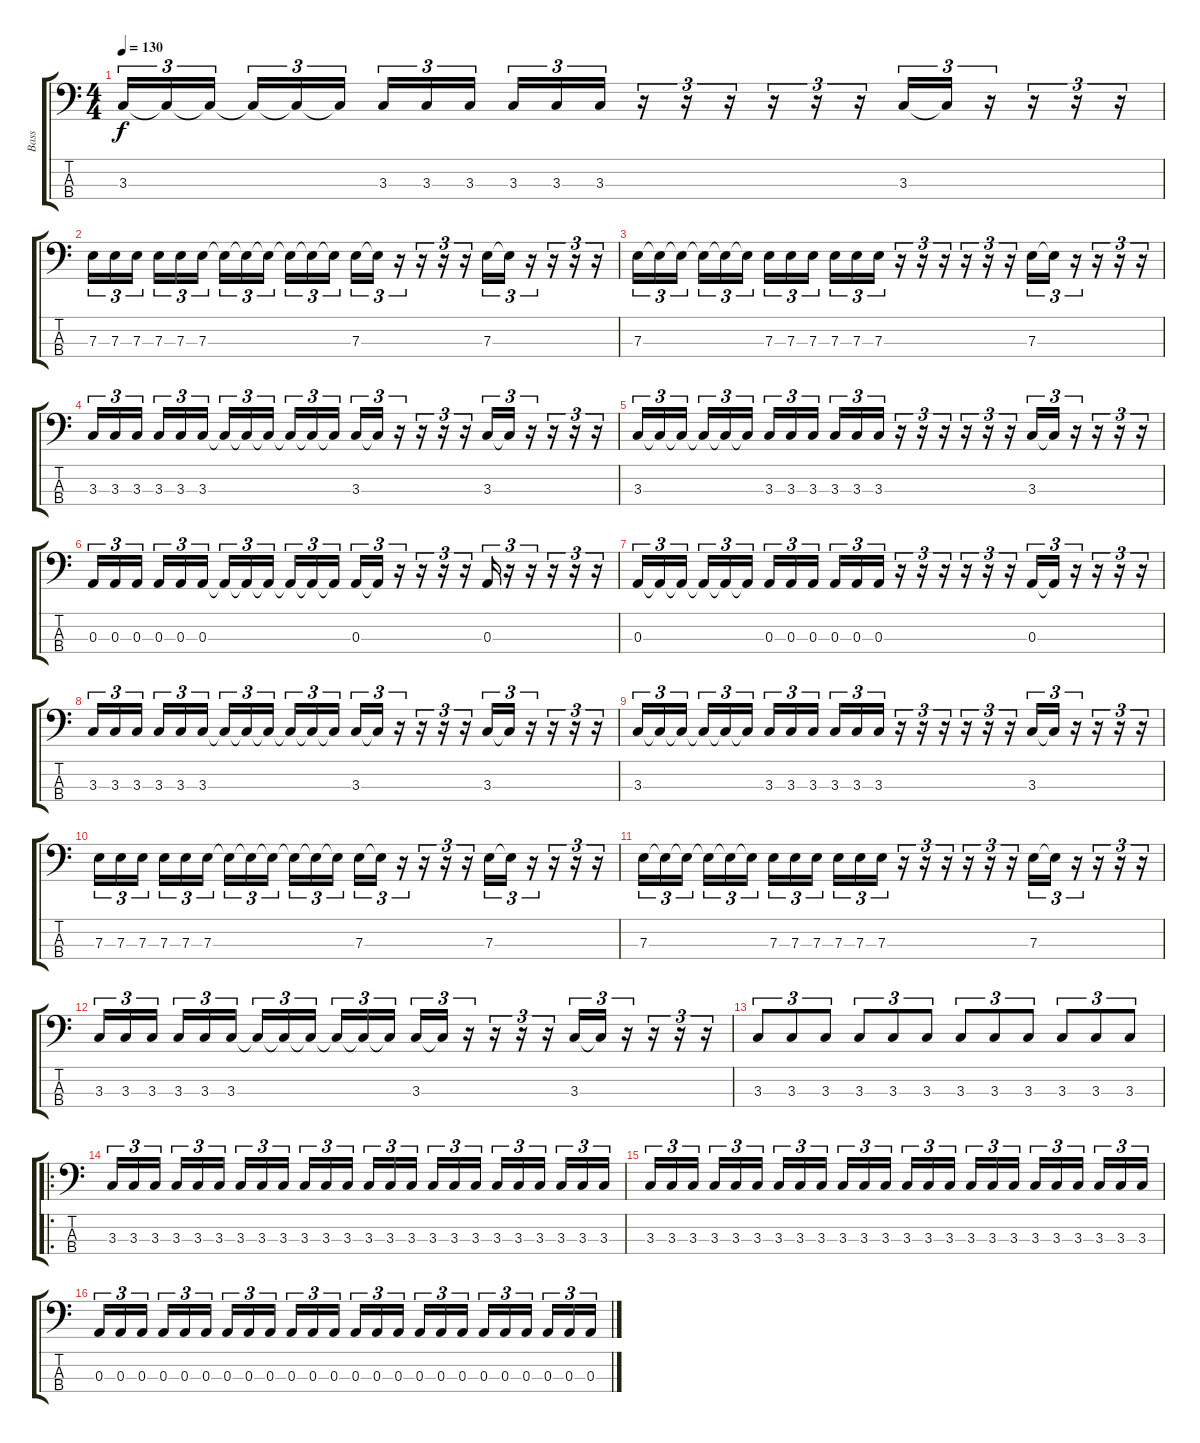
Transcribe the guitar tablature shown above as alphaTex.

\track ("Bass" "Bass") {instrument electricbasspick}
\staff {score tabs}
\tuning (G2 D2 A1 E1) {hide}
\ts (4 4)
\tempo 130
\clef f4
\ks c
3.3.16{tu (3 2) dy f} 3.3{t}.16{tu (3 2)} 3.3{t}.16{tu (3 2)} 3.3{t}.16{tu (3 2)} 3.3{t}.16{tu (3 2)} 3.3{t}.16{tu (3 2)} 3.3.16{tu (3 2)} 3.3.16{tu (3 2)} 3.3.16{tu (3 2)} 3.3.16{tu (3 2)} 3.3.16{tu (3 2)} 3.3.16{tu (3 2)} r.16{tu (3 2)} r.16{tu (3 2)} r.16{tu (3 2)} r.16{tu (3 2)} r.16{tu (3 2)} r.16{tu (3 2)} 3.3.16{tu (3 2)} 3.3{t}.16{tu (3 2)} r.16{tu (3 2)} r.16{tu (3 2)} r.16{tu (3 2)} r.16{tu (3 2)} |
7.3.16{tu (3 2)} 7.3.16{tu (3 2)} 7.3.16{tu (3 2)} 7.3.16{tu (3 2)} 7.3.16{tu (3 2)} 7.3.16{tu (3 2)} 7.3{t}.16{tu (3 2)} 7.3{t}.16{tu (3 2)} 7.3{t}.16{tu (3 2)} 7.3{t}.16{tu (3 2)} 7.3{t}.16{tu (3 2)} 7.3{t}.16{tu (3 2)} 7.3.16{tu (3 2)} 7.3{t}.16{tu (3 2)} r.16{tu (3 2)} r.16{tu (3 2)} r.16{tu (3 2)} r.16{tu (3 2)} 7.3.16{tu (3 2)} 7.3{t}.16{tu (3 2)} r.16{tu (3 2)} r.16{tu (3 2)} r.16{tu (3 2)} r.16{tu (3 2)} |
7.3.16{tu (3 2)} 7.3{t}.16{tu (3 2)} 7.3{t}.16{tu (3 2)} 7.3{t}.16{tu (3 2)} 7.3{t}.16{tu (3 2)} 7.3{t}.16{tu (3 2)} 7.3.16{tu (3 2)} 7.3.16{tu (3 2)} 7.3.16{tu (3 2)} 7.3.16{tu (3 2)} 7.3.16{tu (3 2)} 7.3.16{tu (3 2)} r.16{tu (3 2)} r.16{tu (3 2)} r.16{tu (3 2)} r.16{tu (3 2)} r.16{tu (3 2)} r.16{tu (3 2)} 7.3.16{tu (3 2)} 7.3{t}.16{tu (3 2)} r.16{tu (3 2)} r.16{tu (3 2)} r.16{tu (3 2)} r.16{tu (3 2)} |
3.3.16{tu (3 2)} 3.3.16{tu (3 2)} 3.3.16{tu (3 2)} 3.3.16{tu (3 2)} 3.3.16{tu (3 2)} 3.3.16{tu (3 2)} 3.3{t}.16{tu (3 2)} 3.3{t}.16{tu (3 2)} 3.3{t}.16{tu (3 2)} 3.3{t}.16{tu (3 2)} 3.3{t}.16{tu (3 2)} 3.3{t}.16{tu (3 2)} 3.3.16{tu (3 2)} 3.3{t}.16{tu (3 2)} r.16{tu (3 2)} r.16{tu (3 2)} r.16{tu (3 2)} r.16{tu (3 2)} 3.3.16{tu (3 2)} 3.3{t}.16{tu (3 2)} r.16{tu (3 2)} r.16{tu (3 2)} r.16{tu (3 2)} r.16{tu (3 2)} |
3.3.16{tu (3 2)} 3.3{t}.16{tu (3 2)} 3.3{t}.16{tu (3 2)} 3.3{t}.16{tu (3 2)} 3.3{t}.16{tu (3 2)} 3.3{t}.16{tu (3 2)} 3.3.16{tu (3 2)} 3.3.16{tu (3 2)} 3.3.16{tu (3 2)} 3.3.16{tu (3 2)} 3.3.16{tu (3 2)} 3.3.16{tu (3 2)} r.16{tu (3 2)} r.16{tu (3 2)} r.16{tu (3 2)} r.16{tu (3 2)} r.16{tu (3 2)} r.16{tu (3 2)} 3.3.16{tu (3 2)} 3.3{t}.16{tu (3 2)} r.16{tu (3 2)} r.16{tu (3 2)} r.16{tu (3 2)} r.16{tu (3 2)} |
0.3.16{tu (3 2)} 0.3.16{tu (3 2)} 0.3.16{tu (3 2)} 0.3.16{tu (3 2)} 0.3.16{tu (3 2)} 0.3.16{tu (3 2)} 0.3{t}.16{tu (3 2)} 0.3{t}.16{tu (3 2)} 0.3{t}.16{tu (3 2)} 0.3{t}.16{tu (3 2)} 0.3{t}.16{tu (3 2)} 0.3{t}.16{tu (3 2)} 0.3.16{tu (3 2)} 0.3{t}.16{tu (3 2)} r.16{tu (3 2)} r.16{tu (3 2)} r.16{tu (3 2)} r.16{tu (3 2)} 0.3.16{tu (3 2)} r.16{tu (3 2)} r.16{tu (3 2)} r.16{tu (3 2)} r.16{tu (3 2)} r.16{tu (3 2)} |
0.3.16{tu (3 2)} 0.3{t}.16{tu (3 2)} 0.3{t}.16{tu (3 2)} 0.3{t}.16{tu (3 2)} 0.3{t}.16{tu (3 2)} 0.3{t}.16{tu (3 2)} 0.3.16{tu (3 2)} 0.3.16{tu (3 2)} 0.3.16{tu (3 2)} 0.3.16{tu (3 2)} 0.3.16{tu (3 2)} 0.3.16{tu (3 2)} r.16{tu (3 2)} r.16{tu (3 2)} r.16{tu (3 2)} r.16{tu (3 2)} r.16{tu (3 2)} r.16{tu (3 2)} 0.3.16{tu (3 2)} 0.3{t}.16{tu (3 2)} r.16{tu (3 2)} r.16{tu (3 2)} r.16{tu (3 2)} r.16{tu (3 2)} |
3.3.16{tu (3 2)} 3.3.16{tu (3 2)} 3.3.16{tu (3 2)} 3.3.16{tu (3 2)} 3.3.16{tu (3 2)} 3.3.16{tu (3 2)} 3.3{t}.16{tu (3 2)} 3.3{t}.16{tu (3 2)} 3.3{t}.16{tu (3 2)} 3.3{t}.16{tu (3 2)} 3.3{t}.16{tu (3 2)} 3.3{t}.16{tu (3 2)} 3.3.16{tu (3 2)} 3.3{t}.16{tu (3 2)} r.16{tu (3 2)} r.16{tu (3 2)} r.16{tu (3 2)} r.16{tu (3 2)} 3.3.16{tu (3 2)} 3.3{t}.16{tu (3 2)} r.16{tu (3 2)} r.16{tu (3 2)} r.16{tu (3 2)} r.16{tu (3 2)} |
3.3.16{tu (3 2)} 3.3{t}.16{tu (3 2)} 3.3{t}.16{tu (3 2)} 3.3{t}.16{tu (3 2)} 3.3{t}.16{tu (3 2)} 3.3{t}.16{tu (3 2)} 3.3.16{tu (3 2)} 3.3.16{tu (3 2)} 3.3.16{tu (3 2)} 3.3.16{tu (3 2)} 3.3.16{tu (3 2)} 3.3.16{tu (3 2)} r.16{tu (3 2)} r.16{tu (3 2)} r.16{tu (3 2)} r.16{tu (3 2)} r.16{tu (3 2)} r.16{tu (3 2)} 3.3.16{tu (3 2)} 3.3{t}.16{tu (3 2)} r.16{tu (3 2)} r.16{tu (3 2)} r.16{tu (3 2)} r.16{tu (3 2)} |
7.3.16{tu (3 2)} 7.3.16{tu (3 2)} 7.3.16{tu (3 2)} 7.3.16{tu (3 2)} 7.3.16{tu (3 2)} 7.3.16{tu (3 2)} 7.3{t}.16{tu (3 2)} 7.3{t}.16{tu (3 2)} 7.3{t}.16{tu (3 2)} 7.3{t}.16{tu (3 2)} 7.3{t}.16{tu (3 2)} 7.3{t}.16{tu (3 2)} 7.3.16{tu (3 2)} 7.3{t}.16{tu (3 2)} r.16{tu (3 2)} r.16{tu (3 2)} r.16{tu (3 2)} r.16{tu (3 2)} 7.3.16{tu (3 2)} 7.3{t}.16{tu (3 2)} r.16{tu (3 2)} r.16{tu (3 2)} r.16{tu (3 2)} r.16{tu (3 2)} |
7.3.16{tu (3 2)} 7.3{t}.16{tu (3 2)} 7.3{t}.16{tu (3 2)} 7.3{t}.16{tu (3 2)} 7.3{t}.16{tu (3 2)} 7.3{t}.16{tu (3 2)} 7.3.16{tu (3 2)} 7.3.16{tu (3 2)} 7.3.16{tu (3 2)} 7.3.16{tu (3 2)} 7.3.16{tu (3 2)} 7.3.16{tu (3 2)} r.16{tu (3 2)} r.16{tu (3 2)} r.16{tu (3 2)} r.16{tu (3 2)} r.16{tu (3 2)} r.16{tu (3 2)} 7.3.16{tu (3 2)} 7.3{t}.16{tu (3 2)} r.16{tu (3 2)} r.16{tu (3 2)} r.16{tu (3 2)} r.16{tu (3 2)} |
3.3.16{tu (3 2)} 3.3.16{tu (3 2)} 3.3.16{tu (3 2)} 3.3.16{tu (3 2)} 3.3.16{tu (3 2)} 3.3.16{tu (3 2)} 3.3{t}.16{tu (3 2)} 3.3{t}.16{tu (3 2)} 3.3{t}.16{tu (3 2)} 3.3{t}.16{tu (3 2)} 3.3{t}.16{tu (3 2)} 3.3{t}.16{tu (3 2)} 3.3.16{tu (3 2)} 3.3{t}.16{tu (3 2)} r.16{tu (3 2)} r.16{tu (3 2)} r.16{tu (3 2)} r.16{tu (3 2)} 3.3.16{tu (3 2)} 3.3{t}.16{tu (3 2)} r.16{tu (3 2)} r.16{tu (3 2)} r.16{tu (3 2)} r.16{tu (3 2)} |
3.3.8{tu (3 2)} 3.3.8{tu (3 2)} 3.3.8{tu (3 2)} 3.3.8{tu (3 2)} 3.3.8{tu (3 2)} 3.3.8{tu (3 2)} 3.3.8{tu (3 2)} 3.3.8{tu (3 2)} 3.3.8{tu (3 2)} 3.3.8{tu (3 2)} 3.3.8{tu (3 2)} 3.3.8{tu (3 2)} |
\ro
3.3.16{tu (3 2)} 3.3.16{tu (3 2)} 3.3.16{tu (3 2)} 3.3.16{tu (3 2)} 3.3.16{tu (3 2)} 3.3.16{tu (3 2)} 3.3.16{tu (3 2)} 3.3.16{tu (3 2)} 3.3.16{tu (3 2)} 3.3.16{tu (3 2)} 3.3.16{tu (3 2)} 3.3.16{tu (3 2)} 3.3.16{tu (3 2)} 3.3.16{tu (3 2)} 3.3.16{tu (3 2)} 3.3.16{tu (3 2)} 3.3.16{tu (3 2)} 3.3.16{tu (3 2)} 3.3.16{tu (3 2)} 3.3.16{tu (3 2)} 3.3.16{tu (3 2)} 3.3.16{tu (3 2)} 3.3.16{tu (3 2)} 3.3.16{tu (3 2)} |
3.3.16{tu (3 2)} 3.3.16{tu (3 2)} 3.3.16{tu (3 2)} 3.3.16{tu (3 2)} 3.3.16{tu (3 2)} 3.3.16{tu (3 2)} 3.3.16{tu (3 2)} 3.3.16{tu (3 2)} 3.3.16{tu (3 2)} 3.3.16{tu (3 2)} 3.3.16{tu (3 2)} 3.3.16{tu (3 2)} 3.3.16{tu (3 2)} 3.3.16{tu (3 2)} 3.3.16{tu (3 2)} 3.3.16{tu (3 2)} 3.3.16{tu (3 2)} 3.3.16{tu (3 2)} 3.3.16{tu (3 2)} 3.3.16{tu (3 2)} 3.3.16{tu (3 2)} 3.3.16{tu (3 2)} 3.3.16{tu (3 2)} 3.3.16{tu (3 2)} |
0.3.16{tu (3 2)} 0.3.16{tu (3 2)} 0.3.16{tu (3 2)} 0.3.16{tu (3 2)} 0.3.16{tu (3 2)} 0.3.16{tu (3 2)} 0.3.16{tu (3 2)} 0.3.16{tu (3 2)} 0.3.16{tu (3 2)} 0.3.16{tu (3 2)} 0.3.16{tu (3 2)} 0.3.16{tu (3 2)} 0.3.16{tu (3 2)} 0.3.16{tu (3 2)} 0.3.16{tu (3 2)} 0.3.16{tu (3 2)} 0.3.16{tu (3 2)} 0.3.16{tu (3 2)} 0.3.16{tu (3 2)} 0.3.16{tu (3 2)} 0.3.16{tu (3 2)} 0.3.16{tu (3 2)} 0.3.16{tu (3 2)} 0.3.16{tu (3 2)}
